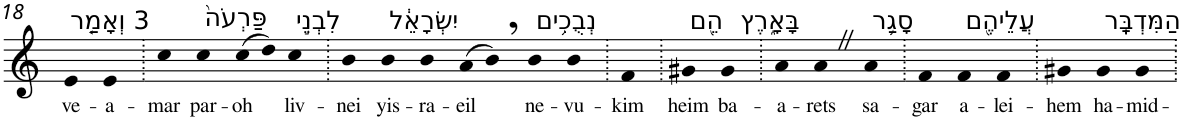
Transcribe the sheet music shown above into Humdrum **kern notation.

**kern	**text
*part1	*part1
*staff1	*staff1
*I"Piano	*
*I'Pno	*
!!LO:PB:g=z
*clefG2	*
*k[]	*
=18	=18
!LO:TX:a:t=3 וְאָמַ֤ר	!
!	!LO:LY:b
4e	ve-
!	!LO:LY:b
4e	-a-
=19.	=19.
!	!LO:LY:b
4cc	-mar
!LO:TX:a:t=פַּרְעֹה֙	!
!	!LO:LY:b
4cc	par-
!	!LO:LY:b
(>8cc	-oh
8dd)	.
!LO:TX:a:t=לִבְנֵ֣י	!
!	!LO:LY:b
4cc	liv-
=20.	=20.
!	!LO:LY:b
4b	-nei
!LO:TX:a:t=יִשְׂרָאֵ֔ל	!
!	!LO:LY:b
4b	yis-
!	!LO:LY:b
4b	-ra-
!	!LO:LY:b
(>8a	-eil
8b,)	.
!LO:TX:a:t=נְבֻכִ֥ים	!
!	!LO:LY:b
4b	ne-
!	!LO:LY:b
4b	-vu-
=21.	=21.
!	!LO:LY:b
4f	-kim
=22.	=22.
!LO:TX:a:t=הֵ֖ם	!
!	!LO:LY:b
4g#X	heim
!LO:TX:a:t=בָּאָ֑רֶץ	!
!	!LO:LY:b
4g#	ba-
=23.	=23.
!	!LO:LY:b
4a	-a-
!	!LO:LY:b
4aZ	-rets
!LO:TX:a:t=סָגַ֥ר	!
!	!LO:LY:b
4a	sa-
=24.	=24.
!	!LO:LY:b
4f	-gar
!LO:TX:a:t=עֲלֵיהֶ֖ם	!
!	!LO:LY:b
4f	a-
!	!LO:LY:b
4f	-lei-
=25.	=25.
!	!LO:LY:b
4g#X	-hem
!LO:TX:a:t=הַמִּדְבָּֽר	!
!	!LO:LY:b
4g#	ha-
!	!LO:LY:b
4g#	-mid-
=.	=.
*-	*-
